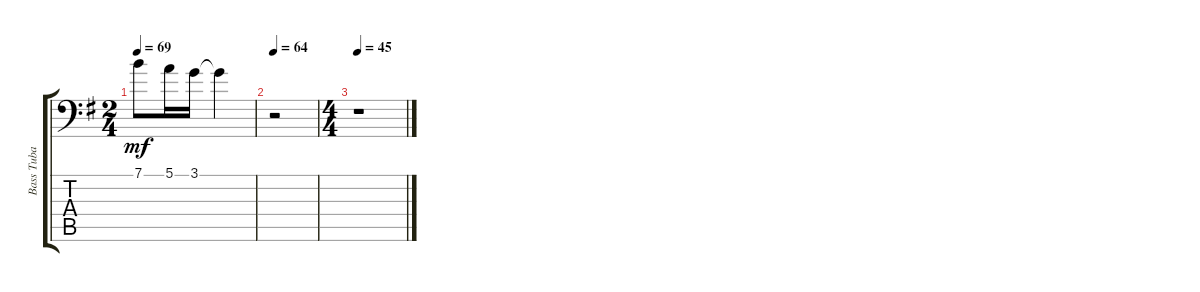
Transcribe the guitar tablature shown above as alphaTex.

\track ("Bass Tuba in Eb" "Bass Tuba ") {instrument tuba}
\staff {score tabs}
\tuning (E4 B3 G3 D3 A2 E2) {hide}
\ts (2 4)
\tempo 69
\clef f4
\ks eminor
7.1.8{dy mf} 5.1.16 3.1.16 3.1{t}.4 |
\tempo 64
r.2 |
\ts (4 4)
\tempo 45
r.1
